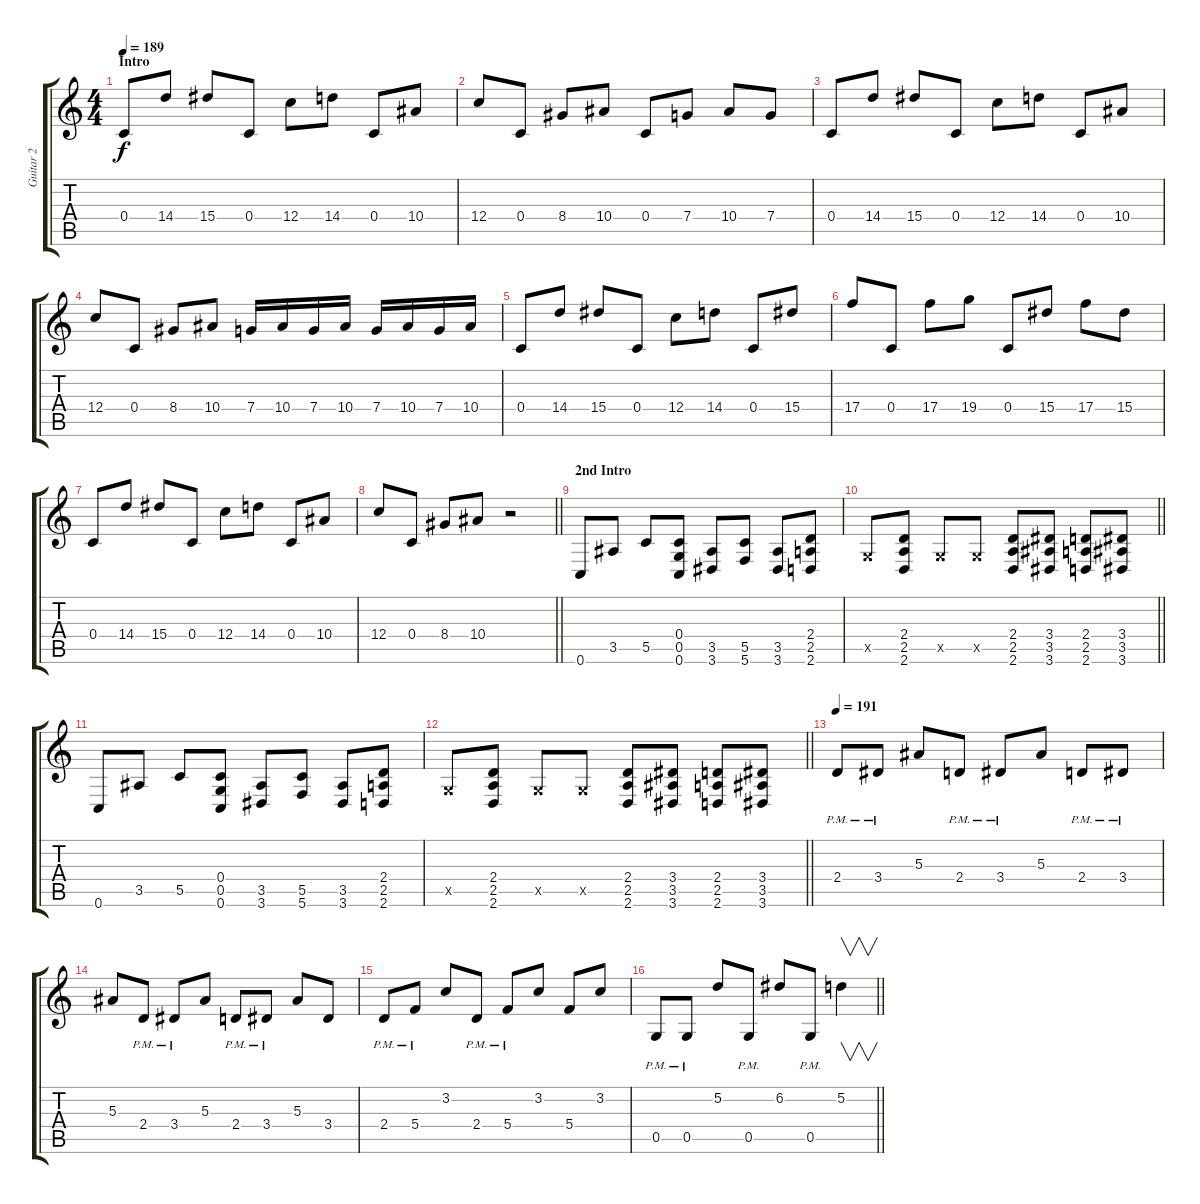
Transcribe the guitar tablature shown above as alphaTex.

\track ("Guitar 2" "Guitar 2") {instrument distortionguitar}
\staff {score tabs}
\tuning (D4 A3 F3 C3 G2 C2) {hide}
\ts (4 4)
\section ("" "Intro ")
\tempo 189
\clef g2
\ks c
0.4.8{dy f instrument distortionguitar} 14.4.8 15.4.8 0.4.8 12.4.8 14.4.8 0.4.8 10.4.8 |
12.4.8 0.4.8 8.4.8 10.4.8 0.4.8 7.4.8 10.4.8 7.4.8 |
0.4.8 14.4.8 15.4.8 0.4.8 12.4.8 14.4.8 0.4.8 10.4.8 |
12.4.8 0.4.8 8.4.8 10.4.8 7.4.16 10.4.16 7.4.16 10.4.16 7.4.16 10.4.16 7.4.16 10.4.16 |
0.4.8 14.4.8 15.4.8 0.4.8 12.4.8 14.4.8 0.4.8 15.4.8 |
17.4.8 0.4.8 17.4.8 19.4.8 0.4.8 15.4.8 17.4.8 15.4.8 |
0.4.8 14.4.8 15.4.8 0.4.8 12.4.8 14.4.8 0.4.8 10.4.8 |
\barLineRight lightlight
12.4.8 0.4.8 8.4.8 10.4.8 r.2 |
\section ("" "2nd Intro")
0.6.8 3.5.8 5.5.8 (0.4 0.5 0.6).8 (3.5 3.6).8 (5.5 5.6).8 (3.5 3.6).8 (2.4 2.5 2.6).8 |
\barLineRight lightlight
0.5{x}.8 (2.4 2.5 2.6).8 0.5{x}.8 0.5{x}.8 (2.4 2.5 2.6).8 (3.4 3.5 3.6).8 (2.4 2.5 2.6).8 (3.4 3.5 3.6).8 |
\section ("" "")
0.6.8 3.5.8 5.5.8 (0.4 0.5 0.6).8 (3.5 3.6).8 (5.5 5.6).8 (3.5 3.6).8 (2.4 2.5 2.6).8 |
\barLineRight lightlight
0.5{x}.8 (2.4 2.5 2.6).8 0.5{x}.8 0.5{x}.8 (2.4 2.5 2.6).8 (3.4 3.5 3.6).8 (2.4 2.5 2.6).8 (3.4 3.5 3.6).8 |
\tempo 191
2.4{pm}.8 3.4{pm}.8 5.3.8 2.4{pm}.8 3.4{pm}.8 5.3.8 2.4{pm}.8 3.4{pm}.8 |
5.3.8 2.4{pm}.8 3.4{pm}.8 5.3.8 2.4{pm}.8 3.4{pm}.8 5.3.8 3.4.8 |
2.4{pm}.8 5.4{pm}.8 3.2.8 2.4{pm}.8 5.4{pm}.8 3.2.8 5.4.8 3.2.8 |
\barLineRight lightlight
0.5{pm}.8 0.5{pm}.8 5.2.8 0.5{pm}.8 6.2.8 0.5{pm}.8 5.2.4{v}
